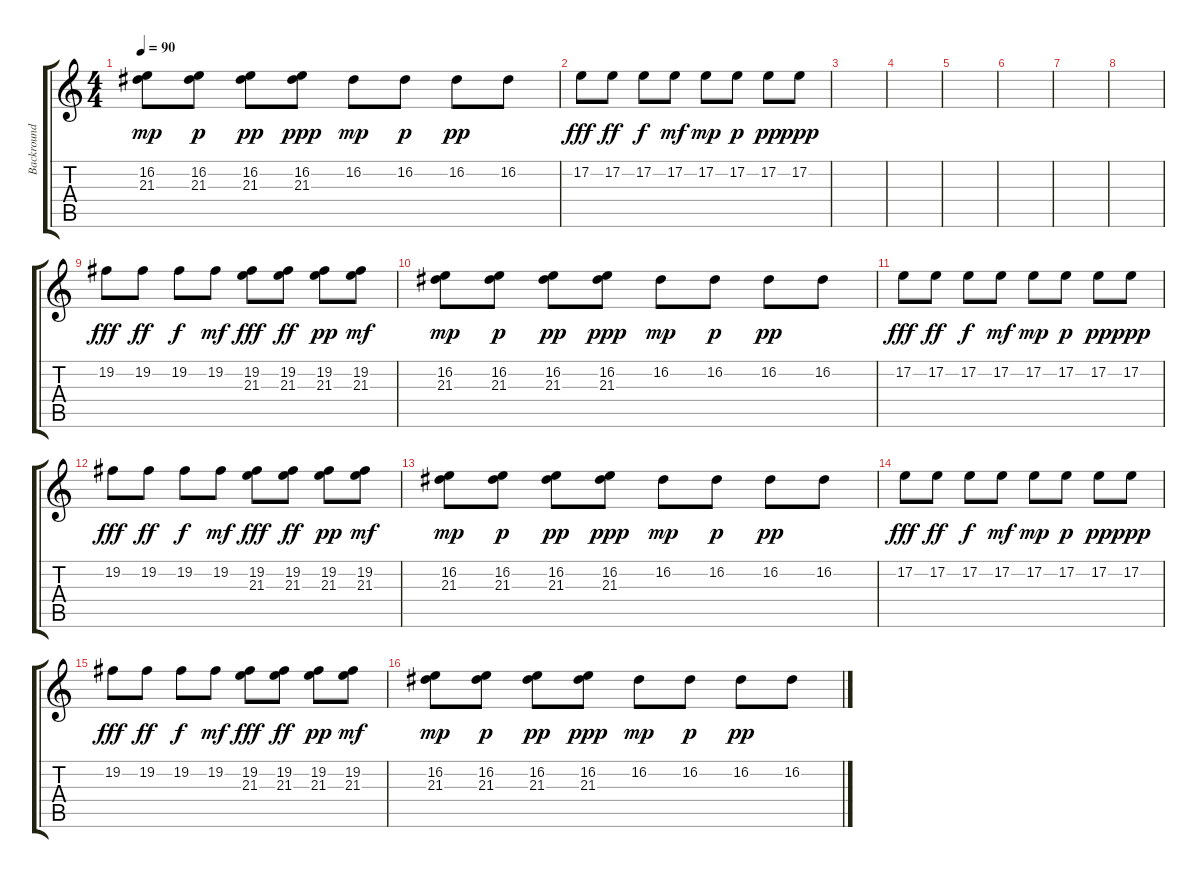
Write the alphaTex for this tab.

\track ("Backround" "Backround") {instrument acousticgrandpiano}
\staff {score tabs}
\tuning (E4 B3 G3 D3 A2 E2) {hide}
\ts (4 4)
\tempo 90
\clef g2
\ks c
(16.2 21.3).8{dy mp} (16.2 21.3).8{dy p} (16.2 21.3).8{dy pp} (16.2 21.3).8{dy ppp} 16.2.8{dy mp} 16.2.8{dy p} 16.2.8{dy pp} 16.2.8 |
17.2.8{dy fff} 17.2.8{dy ff} 17.2.8{dy f} 17.2.8{dy mf} 17.2.8{dy mp} 17.2.8{dy p} 17.2.8{dy pp} 17.2.8{dy ppp} |
|
|
|
|
|
|
19.2.8{dy fff} 19.2.8{dy ff} 19.2.8{dy f} 19.2.8{dy mf} (19.2 21.3).8{dy fff} (19.2 21.3).8{dy ff} (19.2 21.3).8{dy pp} (19.2 21.3).8{dy mf} |
(16.2 21.3).8{dy mp} (16.2 21.3).8{dy p} (16.2 21.3).8{dy pp} (16.2 21.3).8{dy ppp} 16.2.8{dy mp} 16.2.8{dy p} 16.2.8{dy pp} 16.2.8 |
17.2.8{dy fff} 17.2.8{dy ff} 17.2.8{dy f} 17.2.8{dy mf} 17.2.8{dy mp} 17.2.8{dy p} 17.2.8{dy pp} 17.2.8{dy ppp} |
19.2.8{dy fff} 19.2.8{dy ff} 19.2.8{dy f} 19.2.8{dy mf} (19.2 21.3).8{dy fff} (19.2 21.3).8{dy ff} (19.2 21.3).8{dy pp} (19.2 21.3).8{dy mf} |
(16.2 21.3).8{dy mp} (16.2 21.3).8{dy p} (16.2 21.3).8{dy pp} (16.2 21.3).8{dy ppp} 16.2.8{dy mp} 16.2.8{dy p} 16.2.8{dy pp} 16.2.8 |
17.2.8{dy fff} 17.2.8{dy ff} 17.2.8{dy f} 17.2.8{dy mf} 17.2.8{dy mp} 17.2.8{dy p} 17.2.8{dy pp} 17.2.8{dy ppp} |
19.2.8{dy fff} 19.2.8{dy ff} 19.2.8{dy f} 19.2.8{dy mf} (19.2 21.3).8{dy fff} (19.2 21.3).8{dy ff} (19.2 21.3).8{dy pp} (19.2 21.3).8{dy mf} |
(16.2 21.3).8{dy mp} (16.2 21.3).8{dy p} (16.2 21.3).8{dy pp} (16.2 21.3).8{dy ppp} 16.2.8{dy mp} 16.2.8{dy p} 16.2.8{dy pp} 16.2.8
